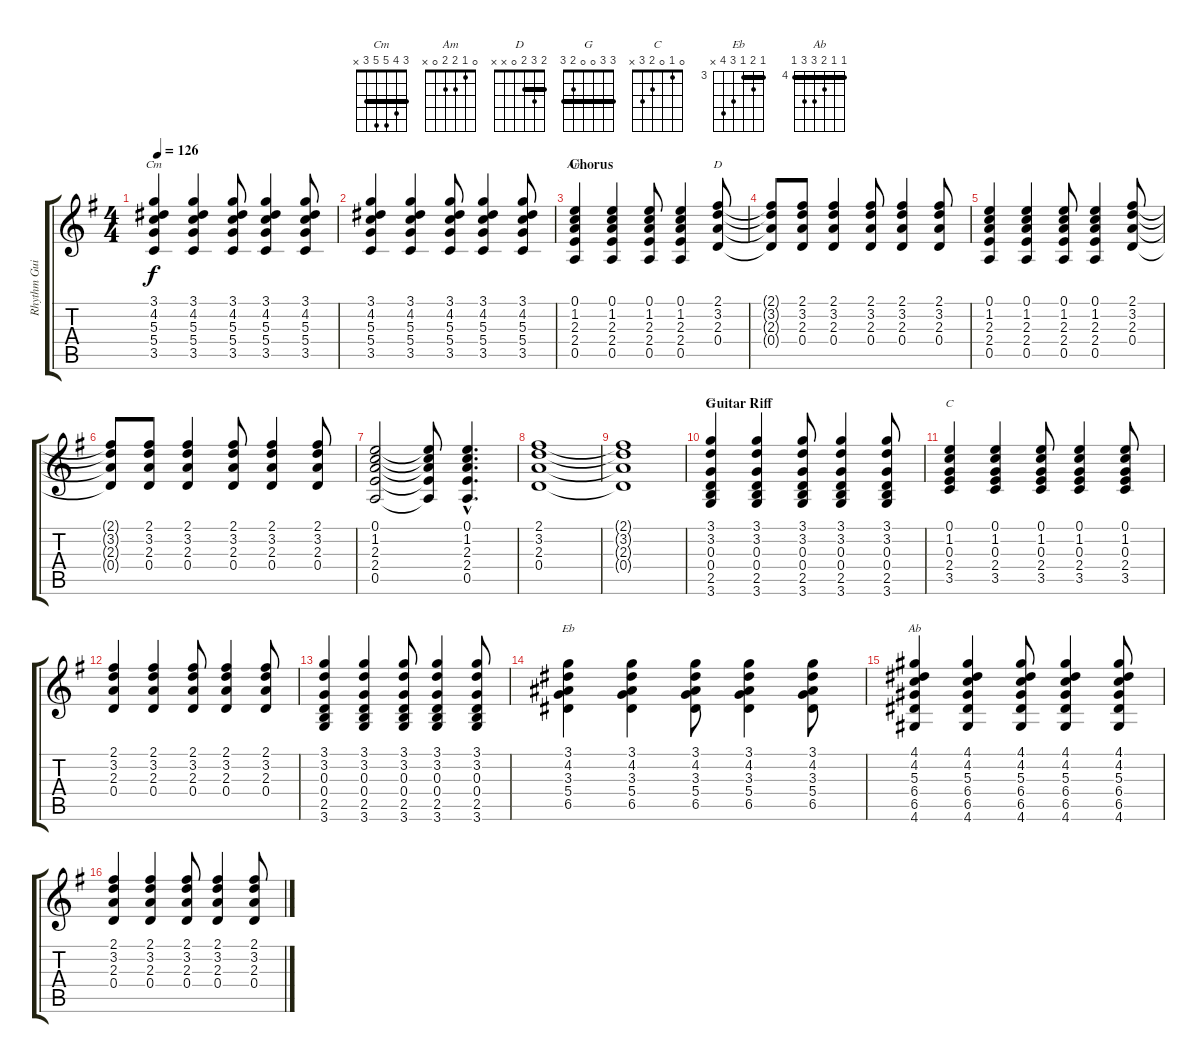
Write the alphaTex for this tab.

\track ("Rhythm Guitar" "Rhythm Gui") {instrument acousticguitarsteel}
\staff {score tabs}
\tuning (E4 B3 G3 D3 A2 E2) {hide}
\chord ("Cm" 3 4 5 5 3 x) {barre 3}
\chord ("Am" 0 1 2 2 0 x)
\chord ("D" 2 3 2 0 x x) {barre 2}
\chord ("G" 3 3 0 0 2 3) {barre 3}
\chord ("C" 0 1 0 2 3 x)
\chord ("Eb" 3 4 3 5 6 x) {firstfret 3 barre 3}
\chord ("Ab" 4 4 5 6 6 4) {firstfret 4 barre 4}
\ts (4 4)
\tempo 126
\clef g2
\ks g
(3.1 4.2 5.3 5.4 3.5).4{ch "Cm" dy f} (3.1 4.2 5.3 5.4 3.5).4 (3.1 4.2 5.3 5.4 3.5).8 (3.1 4.2 5.3 5.4 3.5).4 (3.1 4.2 5.3 5.4 3.5).8 |
(3.1 4.2 5.3 5.4 3.5).4 (3.1 4.2 5.3 5.4 3.5).4 (3.1 4.2 5.3 5.4 3.5).8 (3.1 4.2 5.3 5.4 3.5).4 (3.1 4.2 5.3 5.4 3.5).8 |
\section ("" "Chorus")
(0.1 1.2 2.3 2.4 0.5).4{ch "Am"} (0.1 1.2 2.3 2.4 0.5).4 (0.1 1.2 2.3 2.4 0.5).8 (0.1 1.2 2.3 2.4 0.5).4 (2.1 3.2 2.3 0.4).8{ch "D"} |
(2.1{t} 3.2{t} 2.3{t} 0.4{t}).8 (2.1 3.2 2.3 0.4).8 (2.1 3.2 2.3 0.4).4 (2.1 3.2 2.3 0.4).8 (2.1 3.2 2.3 0.4).4 (2.1 3.2 2.3 0.4).8 |
(0.1 1.2 2.3 2.4 0.5).4 (0.1 1.2 2.3 2.4 0.5).4 (0.1 1.2 2.3 2.4 0.5).8 (0.1 1.2 2.3 2.4 0.5).4 (2.1 3.2 2.3 0.4).8 |
(2.1{t} 3.2{t} 2.3{t} 0.4{t}).8 (2.1 3.2 2.3 0.4).8 (2.1 3.2 2.3 0.4).4 (2.1 3.2 2.3 0.4).8 (2.1 3.2 2.3 0.4).4 (2.1 3.2 2.3 0.4).8 |
(0.1 1.2 2.3 2.4 0.5).2 (0.1{t} 1.2{t} 2.3{t} 2.4{t} 0.5{t}).8 (0.1{hac} 1.2{hac} 2.3{hac} 2.4{hac} 0.5{hac}).4{d} |
(2.1 3.2 2.3 0.4).1 |
(2.1{t} 3.2{t} 2.3{t} 0.4{t}).1 |
\section ("" "Guitar Riff")
(3.1 3.2 0.3 0.4 2.5 3.6).4{ch "G"} (3.1 3.2 0.3 0.4 2.5 3.6).4 (3.1 3.2 0.3 0.4 2.5 3.6).8 (3.1 3.2 0.3 0.4 2.5 3.6).4 (3.1 3.2 0.3 0.4 2.5 3.6).8 |
(0.1 1.2 0.3 2.4 3.5).4{ch "C"} (0.1 1.2 0.3 2.4 3.5).4 (0.1 1.2 0.3 2.4 3.5).8 (0.1 1.2 0.3 2.4 3.5).4 (0.1 1.2 0.3 2.4 3.5).8 |
(2.1 3.2 2.3 0.4).4 (2.1 3.2 2.3 0.4).4 (2.1 3.2 2.3 0.4).8 (2.1 3.2 2.3 0.4).4 (2.1 3.2 2.3 0.4).8 |
(3.1 3.2 0.3 0.4 2.5 3.6).4 (3.1 3.2 0.3 0.4 2.5 3.6).4 (3.1 3.2 0.3 0.4 2.5 3.6).8 (3.1 3.2 0.3 0.4 2.5 3.6).4 (3.1 3.2 0.3 0.4 2.5 3.6).8 |
(3.1 4.2 3.3 5.4 6.5).4{ch "Eb"} (3.1 4.2 3.3 5.4 6.5).4 (3.1 4.2 3.3 5.4 6.5).8 (3.1 4.2 3.3 5.4 6.5).4 (3.1 4.2 3.3 5.4 6.5).8 |
(4.1 4.2 5.3 6.4 6.5 4.6).4{ch "Ab"} (4.1 4.2 5.3 6.4 6.5 4.6).4 (4.1 4.2 5.3 6.4 6.5 4.6).8 (4.1 4.2 5.3 6.4 6.5 4.6).4 (4.1 4.2 5.3 6.4 6.5 4.6).8 |
(2.1 3.2 2.3 0.4).4 (2.1 3.2 2.3 0.4).4 (2.1 3.2 2.3 0.4).8 (2.1 3.2 2.3 0.4).4 (2.1 3.2 2.3 0.4).8
